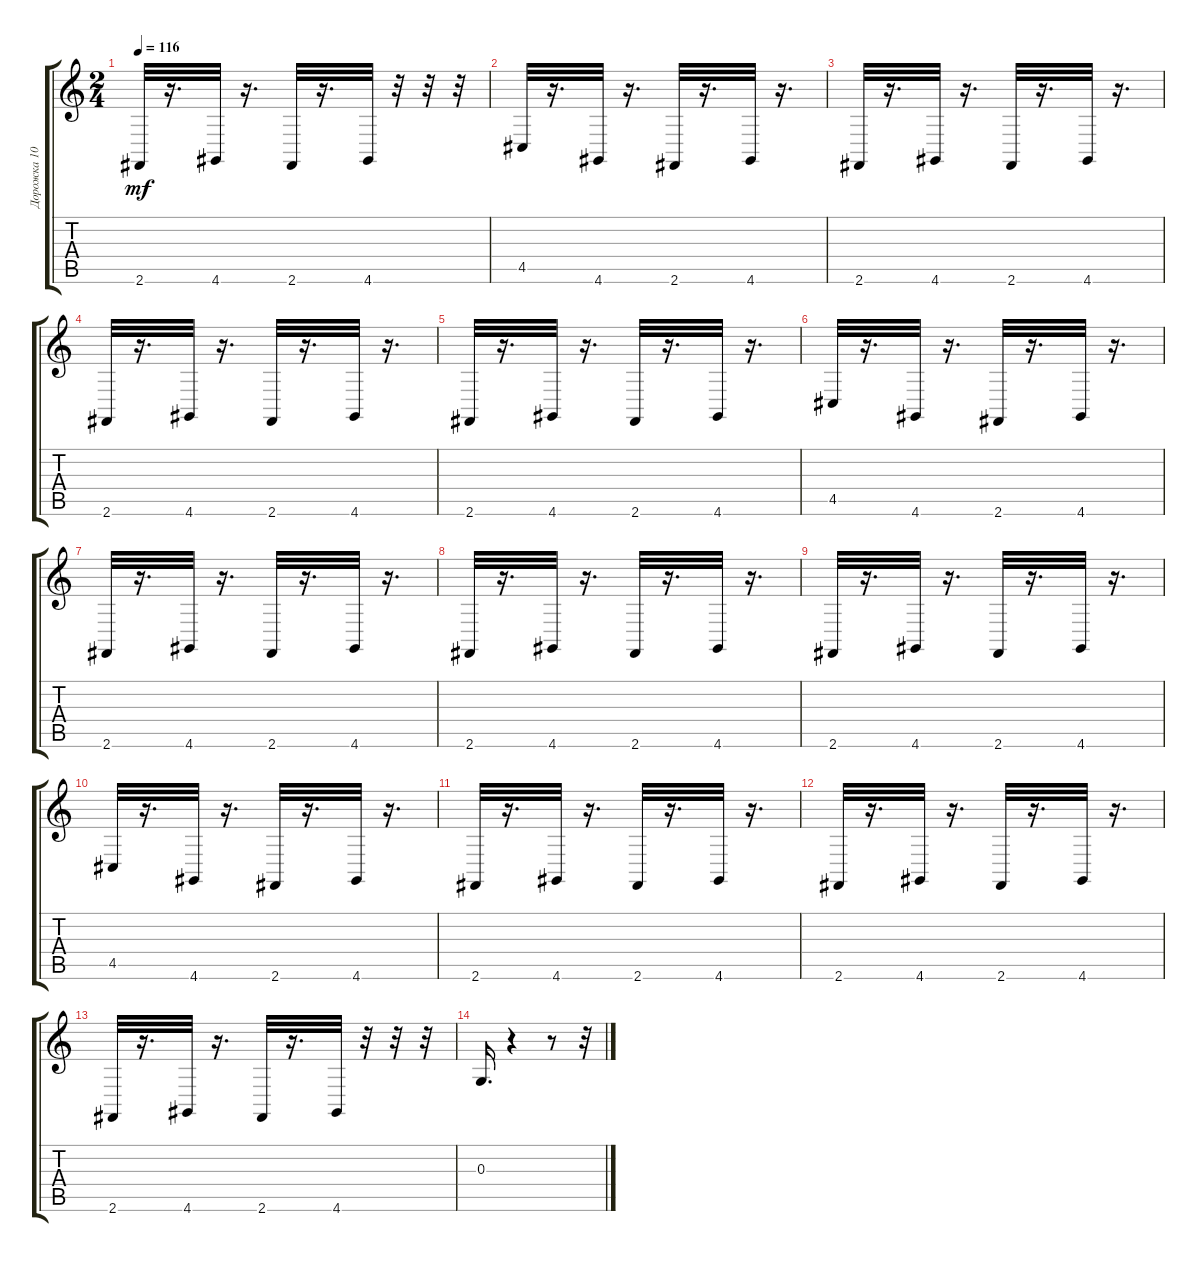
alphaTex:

\track ("Дорожка 10" "Дорожка 10") {instrument acousticgrandpiano}
\staff {score tabs}
\tuning (E4 B3 G3 D3 A2 E2) {hide}
\ts (2 4)
\tempo 116
\clef g2
\ks c
2.6.32{dy mf} r.16{d} 4.6.32 r.16{d} 2.6.32 r.16{d} 4.6.32 r.32 r.32 r.32 |
4.5.32 r.16{d} 4.6.32 r.16{d} 2.6.32 r.16{d} 4.6.32 r.16{d} |
2.6.32 r.16{d} 4.6.32 r.16{d} 2.6.32 r.16{d} 4.6.32 r.16{d} |
2.6.32 r.16{d} 4.6.32 r.16{d} 2.6.32 r.16{d} 4.6.32 r.16{d} |
2.6.32 r.16{d} 4.6.32 r.16{d} 2.6.32 r.16{d} 4.6.32 r.16{d} |
4.5.32 r.16{d} 4.6.32 r.16{d} 2.6.32 r.16{d} 4.6.32 r.16{d} |
2.6.32 r.16{d} 4.6.32 r.16{d} 2.6.32 r.16{d} 4.6.32 r.16{d} |
2.6.32 r.16{d} 4.6.32 r.16{d} 2.6.32 r.16{d} 4.6.32 r.16{d} |
2.6.32 r.16{d} 4.6.32 r.16{d} 2.6.32 r.16{d} 4.6.32 r.16{d} |
4.5.32 r.16{d} 4.6.32 r.16{d} 2.6.32 r.16{d} 4.6.32 r.16{d} |
2.6.32 r.16{d} 4.6.32 r.16{d} 2.6.32 r.16{d} 4.6.32 r.16{d} |
2.6.32 r.16{d} 4.6.32 r.16{d} 2.6.32 r.16{d} 4.6.32 r.16{d} |
2.6.32 r.16{d} 4.6.32 r.16{d} 2.6.32 r.16{d} 4.6.32 r.32 r.32 r.32 |
0.3.16{d} r.4 r.8 r.32
